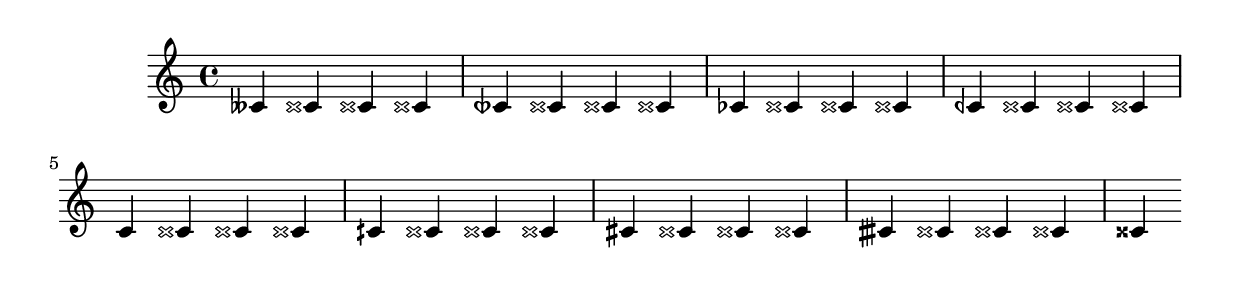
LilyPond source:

\version "2.19.83"
\language "english"
\version "2.19.84"
\language "english"
\version "2.23.81"
\language "english"


#(define-markup-command
    (ekmelos-five layout props markup)
    (markup?)
    (interpret-markup layout props
    #{
    \markup
    \fontsize #5
    \override #'(font-name . "ekmelos")
    #markup
    #}))


%%% one eighth tone up %%%
one-eighth-sharp = \markup {\musicglyph "accidentals.natural"
          \postscript "gsave 0.17 setlinewidth -1.2 1.25 moveto -1.2 2 lineto
          stroke grestore
          gsave 0.1 setlinewidth -1.5 1.4 moveto -1.2 2.18 lineto -0.9 1.4 lineto
          stroke grestore"}

%%% three eighth tones up %%%
three-eighths-sharp = \markup {\musicglyph "accidentals.sharp.slashslash.stem"
       \postscript "gsave 0.17 setlinewidth -0.95 1.25 moveto -0.95 2 lineto
       stroke grestore
       gsave 0.1 setlinewidth -1.25 1.4 moveto -0.95 2.18 lineto -0.65 1.4 lineto
       stroke grestore"}

%%% five eighth tones up %%%
five-eighths-sharp = \markup {\musicglyph "accidentals.sharp"
          \postscript "gsave 0.17 setlinewidth -0.91 1.25 moveto -0.91 2 lineto
          stroke grestore
          gsave 0.1 setlinewidth -1.21 1.4 moveto -0.91 2.18 lineto -0.61 1.4 lineto
          stroke grestore"}

%%% seven eighth tones up %%%
seven-eighths-sharp = \markup {\musicglyph "accidentals.sharp.slashslash.stemstemstem"
          \postscript "gsave 0.17 setlinewidth -0.95 1.25 moveto -0.95 2 lineto
          stroke grestore
          gsave 0.1 setlinewidth -1.25 1.4 moveto -0.95 2.18 lineto -0.65 1.4 lineto
          stroke grestore"}

%%% one eighth tone down %%%
one-eighth-flat = \markup {\musicglyph "accidentals.natural"
          \postscript "gsave 0.15 setlinewidth -0.67 -1.35 moveto -0.67 -2.1 lineto
          stroke grestore
          gsave 0.1 setlinewidth -0.97 -1.4 moveto -0.67 -2.18 lineto -0.37 -1.4 lineto
          stroke grestore"}

%%% three eighth tones down %%%
three-eighths-flat = \markup {\musicglyph "accidentals.mirroredflat"
       \postscript "gsave 0.15 setlinewidth -0.73 -0.25 moveto -0.73 -1.4 lineto
       stroke grestore
       gsave 0.1 setlinewidth -1.03 -0.7 moveto -0.73 -1.48 lineto -0.43 -0.7 lineto
       stroke grestore"}

%%% five eighth tones down %%%
five-eighths-flat = \markup {\musicglyph "accidentals.flat"
          \postscript "gsave 0.15 setlinewidth -1.38 -0.25 moveto -1.38 -1.4 lineto
          stroke grestore
          gsave 0.1 setlinewidth -1.68 -0.7 moveto -1.38 -1.48 lineto -1.08 -0.7 lineto
          stroke grestore"}

%%% seven eighth tones down %%%
seven-eighths-flat = \markup {\musicglyph "accidentals.mirroredflat.flat"
       \postscript "gsave 0.15 setlinewidth -1.40 -0.25 moveto -1.40 -1.4 lineto
       stroke grestore
       gsave 0.1 setlinewidth -1.70 -0.7 moveto -1.40 -1.48 lineto -1.10 -0.7 lineto
       stroke grestore"}

%%% one third up %%%
one-third-sharp = \markup {\fontsize #-4
              \translate #'(0 . -0.5) \fraction 1 3
              \postscript "gsave 0.17 setlinewidth -0.95 1.25 moveto -0.95 2 lineto
              stroke grestore
              gsave 0.1 setlinewidth -1.25 1.4 moveto -0.95 2.18 lineto -0.65 1.4 lineto
              stroke grestore"}

%%% two thirds up %%%
two-thirds-sharp = \markup {\fontsize #-4
              \translate #'(0 . -0.5) \fraction 2 3
              \postscript "gsave 0.17 setlinewidth -0.95 1.25 moveto -0.95 2 lineto
              stroke grestore
              gsave 0.1 setlinewidth -1.25 1.4 moveto -0.95 2.18 lineto -0.65 1.4 lineto
              stroke grestore"}

%%% one third down %%%
one-third-flat = \markup {\fontsize #-4
              \translate #'(0 . -0.5) \fraction 1 3
              \postscript "gsave 0.15 setlinewidth -1 -1.35 moveto -1 -2.1 lineto
              stroke grestore
              gsave 0.1 setlinewidth -1.30 -1.4 moveto -1 -2.18 lineto -0.7 -1.4 lineto
              stroke grestore"}

%%% two thirds down %%%
two-thirds-flat = \markup {\fontsize #-4
              \translate #'(0 . -0.5) \fraction 2 3
              \postscript "gsave 0.15 setlinewidth -1 -1.35 moveto -1 -2.1 lineto
              stroke grestore
              gsave 0.1 setlinewidth -1.30 -1.4 moveto -1 -2.18 lineto -0.7 -1.4 lineto
              stroke grestore"}

%%% one sixth up %%%
one-sixth-sharp = \markup {\fontsize #-4
              \translate #'(0 . -0.5) \fraction 1 6
              \postscript "gsave 0.17 setlinewidth -0.95 1.25 moveto -0.95 2 lineto
              stroke grestore
              gsave 0.1 setlinewidth -1.25 1.4 moveto -0.95 2.18 lineto -0.65 1.4 lineto
              stroke grestore"}

%%% five sixths up %%%
five-sixths-sharp = \markup {\fontsize #-4
              \translate #'(0 . -0.5) \fraction 5 6
              \postscript "gsave 0.17 setlinewidth -0.95 1.25 moveto -0.95 2 lineto
              stroke grestore
              gsave 0.1 setlinewidth -1.25 1.4 moveto -0.95 2.18 lineto -0.65 1.4 lineto
              stroke grestore"}

%%% one sixth down %%%
one-sixth-flat = \markup {\fontsize #-4
              \translate #'(0 . -0.5) \fraction 1 6
              \postscript "gsave 0.15 setlinewidth -1 -1.35 moveto -1 -2.1 lineto
              stroke grestore
              gsave 0.1 setlinewidth -1.30 -1.4 moveto -1 -2.18 lineto -0.7 -1.4 lineto
              stroke grestore"}

%%% five sixths down %%%
five-sixths-flat = \markup {\fontsize #-4
              \translate #'(0 . -0.5) \fraction 5 6
              \postscript "gsave 0.15 setlinewidth -1 -1.35 moveto -1 -2.1 lineto
              stroke grestore
              gsave 0.1 setlinewidth -1.30 -1.4 moveto -1 -2.18 lineto -0.7 -1.4 lineto
              stroke grestore"}

%%% one twelf up %%%
one-twelf-sharp = \markup {\fontsize #-4
              \translate #'(0 . -0.5) \fraction 1 12
              \postscript "gsave 0.17 setlinewidth -1.35 1.25 moveto -1.35 2 lineto
              stroke grestore
              gsave 0.1 setlinewidth -1.65 1.4 moveto -1.35 2.18 lineto -1.05 1.4 lineto
              stroke grestore"}

%%% five twelfs up %%%
five-twelfs-sharp = \markup {\fontsize #-4
              \translate #'(0 . -0.5) \fraction 5 12
              \postscript "gsave 0.17 setlinewidth -1.35 1.25 moveto -1.35 2 lineto
              stroke grestore
              gsave 0.1 setlinewidth -1.65 1.4 moveto -1.35 2.18 lineto -1.05 1.4 lineto
              stroke grestore"}

%%% seven twelfs up %%%
seven-twelfs-sharp = \markup {\fontsize #-4
              \translate #'(0 . -0.5) \fraction 7 12
              \postscript "gsave 0.17 setlinewidth -1.35 1.25 moveto -1.35 2 lineto
              stroke grestore
              gsave 0.1 setlinewidth -1.65 1.4 moveto -1.35 2.18 lineto -1.05 1.4 lineto
              stroke grestore"}

%%% eleven twelfs up %%%
eleven-twelfs-sharp = \markup {\fontsize #-4
              \translate #'(0 . -0.5) \fraction 11 12
              \postscript "gsave 0.17 setlinewidth -1.35 1.25 moveto -1.35 2 lineto
              stroke grestore
              gsave 0.1 setlinewidth -1.65 1.4 moveto -1.35 2.18 lineto -1.05 1.4 lineto
              stroke grestore"}

%%% one twelf down %%%
one-twelf-flat = \markup {\fontsize #-4
              \translate #'(0 . -0.5) \fraction 1 12
              \postscript "gsave 0.15 setlinewidth -1.40 -1.35 moveto -1.40 -2.1 lineto
              stroke grestore
              gsave 0.1 setlinewidth -1.70 -1.4 moveto -1.40 -2.18 lineto -1.10 -1.4 lineto
              stroke grestore"}

%%% five twelfs down %%%
five-twelfs-flat = \markup {\fontsize #-4
              \translate #'(0 . -0.5) \fraction 5 12
              \postscript "gsave 0.15 setlinewidth -1.40 -1.35 moveto -1.40 -2.1 lineto
              stroke grestore
              gsave 0.1 setlinewidth -1.70 -1.4 moveto -1.40 -2.18 lineto -1.10 -1.4 lineto
              stroke grestore"}

%%% seven twelfs down %%%
seven-twelfs-flat = \markup {\fontsize #-4
              \translate #'(0 . -0.5) \fraction 7 12
              \postscript "gsave 0.15 setlinewidth -1.40 -1.35 moveto -1.40 -2.1 lineto
              stroke grestore
              gsave 0.1 setlinewidth -1.70 -1.4 moveto -1.40 -2.18 lineto -1.10 -1.4 lineto
              stroke grestore"}

%%% eleven twelfs down %%%
eleven-twelfs-flat = \markup {\fontsize #-4
              \translate #'(0 . -0.5) \fraction 11 12
              \postscript "gsave 0.15 setlinewidth -1.40 -1.35 moveto -1.40 -2.1 lineto
              stroke grestore
              gsave 0.1 setlinewidth -1.70 -1.4 moveto -1.40 -2.18 lineto -1.10 -1.4 lineto
              stroke grestore"}


% european-style accidentals

one-quarter-flat-markup-black = \markup \ekmelos-five \char ##xE480

one-quarter-flat-markup-thin = \markup \ekmelos-five \char ##xE284

three-quarters-flat-markup-black = \markup \ekmelos-five \char ##xE296

three-quarters-flat-markup-thin = \markup \ekmelos-five \char ##xE285

one-quarter-sharp-markup-short = \markup \ekmelos-five \char ##xF672

one-quarter-sharp-markup-tall = \markup \ekmelos-five \char ##xE472

three-quarters-sharp-markup-triple = \markup \ekmelos-five \char ##xF66A

extra-tqs = \markup {
          \general-align #Y #0.11
          \epsfile #Y #3.5 #"gfx/three-quarter-sharp.eps"
      }

alt-accidentals = #(lambda (grob)
    (let* (
        (sz (ly:grob-property grob 'font-size 0))
        (mlt (magstep sz))
        (glyph (ly:grob-property grob 'glyph-name)))
        (cond
            ((equal? glyph "accidentals.sharp.slashslash.stem")
                (grob-interpret-markup grob one-quarter-sharp-markup-short)
            )
            ((equal? glyph "accidentals.sharp.slashslash.stemstemstem")
                (grob-interpret-markup grob three-quarters-sharp-markup-triple)
            )
            ((equal? glyph "accidentals.mirroredflat")
                (grob-interpret-markup grob one-quarter-flat-markup-black)
            )
            ((equal? glyph "accidentals.mirroredflat.flat")
                (grob-interpret-markup grob three-quarters-flat-markup-black)
            )
            (else (ly:clef::print grob)))
        )
    )


#(define-public Double-Sharp  8/8)
#(define-public Eleven-Twelf-Sharp 11/12)
#(define-public Seven-Eighth-Sharp  7/8)
#(define-public Five-Sixth-Sharp 5/6)
#(define-public Three-Quarter-Sharp  3/4)
#(define-public Two-Third-Sharp 2/3)
#(define-public Five-Eighth-Sharp  5/8)
#(define-public STwelf-Sharp 7/12)
#(define-public Sharp  1/2)
#(define-public Five-Twelf-Sharp 5/12)
#(define-public Three-Eighth-Sharp  3/8)
#(define-public Third-Sharp 1/3)
#(define-public Quarter-Sharp  1/4)
#(define-public Sixth-Sharp 1/6)
#(define-public Eighth-Sharp  1/8)
#(define-public Twelf-Sharp 1/12)
#(define-public Natural 0/1)
#(define-public Twelf-Flat  -1/12)
#(define-public Eighth-Flat  -1/8)
#(define-public Sixth-Flat  -1/6)
#(define-public Quarter-Flat  -1/4)
#(define-public Third-Flat  -1/3)
#(define-public Three-Eighth-Flat  -3/8)
#(define-public Five-Twelf-Flat  -5/12)
#(define-public Flat  -1/2)
#(define-public STwelf-Flat  -7/12)
#(define-public Five-Eighth-Flat  -5/8)
#(define-public Two-Third-Flat  -2/3)
#(define-public Three-Quarter-Flat  -3/4)
#(define-public Five-Sixth-Flat  -5/6)
#(define-public Seven-Eighth-Flat  -7/8)
#(define-public Eleven-Twelf-Flat  -11/12)
#(define-public Double-Flat  -8/8)

newPitchNames = #`(
    (cff . ,(ly:make-pitch -1 0 Double-Flat))
    (cetf . ,(ly:make-pitch -1 0 Eleven-Twelf-Flat))
    (csef . ,(ly:make-pitch -1 0 Seven-Eighth-Flat))
    (cfxf . ,(ly:make-pitch -1 0 Five-Sixth-Flat))
    (ctqf . ,(ly:make-pitch -1 0 Three-Quarter-Flat))
    (ctrf . ,(ly:make-pitch -1 0 Two-Third-Flat))
    (cfef . ,(ly:make-pitch -1 0 Five-Eighth-Flat))
    (cstf . ,(ly:make-pitch -1 0 STwelf-Flat))
    (cf . ,(ly:make-pitch -1 0 Flat))
    (cftf . ,(ly:make-pitch -1 0 Five-Twelf-Flat))
    (ctef . ,(ly:make-pitch -1 0 Three-Eighth-Flat))
    (crf . ,(ly:make-pitch -1 0 Third-Flat))
    (cqf . ,(ly:make-pitch -1 0 Quarter-Flat))
    (cxf . ,(ly:make-pitch -1 0 Sixth-Flat))
    (cef . ,(ly:make-pitch -1 0 Eighth-Flat))
    (ctf . ,(ly:make-pitch -1 0 Twelf-Flat))
    (c . ,(ly:make-pitch -1 0 Natural))
    (cts . ,(ly:make-pitch -1 0 Twelf-Sharp))
    (ces . ,(ly:make-pitch -1 0 Eighth-Sharp))
    (cxs . ,(ly:make-pitch -1 0 Sixth-Sharp))
    (cqs . ,(ly:make-pitch -1 0 Quarter-Sharp))
    (crs . ,(ly:make-pitch -1 0 Third-Sharp))
    (ctes . ,(ly:make-pitch -1 0 Three-Eighth-Sharp))
    (cfts . ,(ly:make-pitch -1 0 Five-Twelf-Sharp))
    (cs . ,(ly:make-pitch -1 0 Sharp))
    (csts . ,(ly:make-pitch -1 0 STwelf-Sharp))
    (cfes . ,(ly:make-pitch -1 0 Five-Eighth-Sharp))
    (ctrs . ,(ly:make-pitch -1 0 Two-Third-Sharp))
    (ctqs . ,(ly:make-pitch -1 0 Three-Quarter-Sharp))
    (cfxs . ,(ly:make-pitch -1 0 Five-Sixth-Sharp))
    (cses . ,(ly:make-pitch -1 0 Seven-Eighth-Sharp))
    (cets . ,(ly:make-pitch -1 0 Eleven-Twelf-Sharp))
    (css . ,(ly:make-pitch -1 0 Double-Sharp))

    (dff . ,(ly:make-pitch -1 1 Double-Flat))
    (detf . ,(ly:make-pitch -1 1 Eleven-Twelf-Flat))
    (dsef . ,(ly:make-pitch -1 1 Seven-Eighth-Flat))
    (dfxf . ,(ly:make-pitch -1 1 Five-Sixth-Flat))
    (dtqf . ,(ly:make-pitch -1 1 Three-Quarter-Flat))
    (dtrf . ,(ly:make-pitch -1 1 Two-Third-Flat))
    (dfef . ,(ly:make-pitch -1 1 Five-Eighth-Flat))
    (dstf . ,(ly:make-pitch -1 1 STwelf-Flat))
    (df . ,(ly:make-pitch -1 1 Flat))
    (dftf . ,(ly:make-pitch -1 1 Five-Twelf-Flat))
    (dtef . ,(ly:make-pitch -1 1 Three-Eighth-Flat))
    (drf . ,(ly:make-pitch -1 1 Third-Flat))
    (dqf . ,(ly:make-pitch -1 1 Quarter-Flat))
    (dxf . ,(ly:make-pitch -1 1 Sixth-Flat))
    (def . ,(ly:make-pitch -1 1 Eighth-Flat))
    (dtf . ,(ly:make-pitch -1 1 Twelf-Flat))
    (d . ,(ly:make-pitch -1 1 Natural))
    (dts . ,(ly:make-pitch -1 1 Twelf-Sharp))
    (des . ,(ly:make-pitch -1 1 Eighth-Sharp))
    (dxs . ,(ly:make-pitch -1 1 Sixth-Sharp))
    (dqs . ,(ly:make-pitch -1 1 Quarter-Sharp))
    (drs . ,(ly:make-pitch -1 1 Third-Sharp))
    (dtes . ,(ly:make-pitch -1 1 Three-Eighth-Sharp))
    (dfts . ,(ly:make-pitch -1 1 Five-Twelf-Sharp))
    (ds . ,(ly:make-pitch -1 1 Sharp))
    (dsts . ,(ly:make-pitch -1 1 STwelf-Sharp))
    (dfes . ,(ly:make-pitch -1 1 Five-Eighth-Sharp))
    (dtrs . ,(ly:make-pitch -1 1 Two-Third-Sharp))
    (dtqs . ,(ly:make-pitch -1 1 Three-Quarter-Sharp))
    (dfxs . ,(ly:make-pitch -1 1 Five-Sixth-Sharp))
    (dses . ,(ly:make-pitch -1 1 Seven-Eighth-Sharp))
    (dets . ,(ly:make-pitch -1 1 Eleven-Twelf-Sharp))
    (dss . ,(ly:make-pitch -1 1 Double-Sharp))

    (eff . ,(ly:make-pitch -1 2 Double-Flat))
    (eetf . ,(ly:make-pitch -1 2 Eleven-Twelf-Flat))
    (esef . ,(ly:make-pitch -1 2 Seven-Eighth-Flat))
    (efxf . ,(ly:make-pitch -1 2 Five-Sixth-Flat))
    (etqf . ,(ly:make-pitch -1 2 Three-Quarter-Flat))
    (etrf . ,(ly:make-pitch -1 2 Two-Third-Flat))
    (efef . ,(ly:make-pitch -1 2 Five-Eighth-Flat))
    (estf . ,(ly:make-pitch -1 2 STwelf-Flat))
    (ef . ,(ly:make-pitch -1 2 Flat))
    (eftf . ,(ly:make-pitch -1 2 Five-Twelf-Flat))
    (etef . ,(ly:make-pitch -1 2 Three-Eighth-Flat))
    (erf . ,(ly:make-pitch -1 2 Third-Flat))
    (eqf . ,(ly:make-pitch -1 2 Quarter-Flat))
    (exf . ,(ly:make-pitch -1 2 Sixth-Flat))
    (eef . ,(ly:make-pitch -1 2 Eighth-Flat))
    (etf . ,(ly:make-pitch -1 2 Twelf-Flat))
    (e . ,(ly:make-pitch -1 2 Natural))
    (ets . ,(ly:make-pitch -1 2 Twelf-Sharp))
    (ees . ,(ly:make-pitch -1 2 Eighth-Sharp))
    (exs . ,(ly:make-pitch -1 2 Sixth-Sharp))
    (eqs . ,(ly:make-pitch -1 2 Quarter-Sharp))
    (ers . ,(ly:make-pitch -1 2 Third-Sharp))
    (etes . ,(ly:make-pitch -1 2 Three-Eighth-Sharp))
    (efts . ,(ly:make-pitch -1 2 Five-Twelf-Sharp))
    (es . ,(ly:make-pitch -1 2 Sharp))
    (ests . ,(ly:make-pitch -1 2 STwelf-Sharp))
    (efes . ,(ly:make-pitch -1 2 Five-Eighth-Sharp))
    (etrs . ,(ly:make-pitch -1 2 Two-Third-Sharp))
    (etqs . ,(ly:make-pitch -1 2 Three-Quarter-Sharp))
    (efxs . ,(ly:make-pitch -1 2 Five-Sixth-Sharp))
    (eses . ,(ly:make-pitch -1 2 Seven-Eighth-Sharp))
    (eets . ,(ly:make-pitch -1 2 Eleven-Twelf-Sharp))
    (ess . ,(ly:make-pitch -1 2 Double-Sharp))

    (fff . ,(ly:make-pitch -1 3 Double-Flat))
    (fetf . ,(ly:make-pitch -1 3 Eleven-Twelf-Flat))
    (fsef . ,(ly:make-pitch -1 3 Seven-Eighth-Flat))
    (ffxf . ,(ly:make-pitch -1 3 Five-Sixth-Flat))
    (ftqf . ,(ly:make-pitch -1 3 Three-Quarter-Flat))
    (ftrf . ,(ly:make-pitch -1 3 Two-Third-Flat))
    (ffef . ,(ly:make-pitch -1 3 Five-Eighth-Flat))
    (fstf . ,(ly:make-pitch -1 3 STwelf-Flat))
    (ff . ,(ly:make-pitch -1 3 Flat))
    (fftf . ,(ly:make-pitch -1 3 Five-Twelf-Flat))
    (ftef . ,(ly:make-pitch -1 3 Three-Eighth-Flat))
    (frf . ,(ly:make-pitch -1 3 Third-Flat))
    (fqf . ,(ly:make-pitch -1 3 Quarter-Flat))
    (fxf . ,(ly:make-pitch -1 3 Sixth-Flat))
    (fef . ,(ly:make-pitch -1 3 Eighth-Flat))
    (ftf . ,(ly:make-pitch -1 3 Twelf-Flat))
    (f . ,(ly:make-pitch -1 3 Natural))
    (fts . ,(ly:make-pitch -1 3 Twelf-Sharp))
    (fes . ,(ly:make-pitch -1 3 Eighth-Sharp))
    (fxs . ,(ly:make-pitch -1 3 Sixth-Sharp))
    (fqs . ,(ly:make-pitch -1 3 Quarter-Sharp))
    (frs . ,(ly:make-pitch -1 3 Third-Sharp))
    (ftes . ,(ly:make-pitch -1 3 Three-Eighth-Sharp))
    (ffts . ,(ly:make-pitch -1 3 Five-Twelf-Sharp))
    (fs . ,(ly:make-pitch -1 3 Sharp))
    (fsts . ,(ly:make-pitch -1 3 STwelf-Sharp))
    (ffes . ,(ly:make-pitch -1 3 Five-Eighth-Sharp))
    (ftrs . ,(ly:make-pitch -1 3 Two-Third-Sharp))
    (ftqs . ,(ly:make-pitch -1 3 Three-Quarter-Sharp))
    (ffxs . ,(ly:make-pitch -1 3 Five-Sixth-Sharp))
    (fses . ,(ly:make-pitch -1 3 Seven-Eighth-Sharp))
    (fets . ,(ly:make-pitch -1 3 Eleven-Twelf-Sharp))
    (fss . ,(ly:make-pitch -1 3 Double-Sharp))

    (gff . ,(ly:make-pitch -1 4 Double-Flat))
    (getf . ,(ly:make-pitch -1 4 Eleven-Twelf-Flat))
    (gsef . ,(ly:make-pitch -1 4 Seven-Eighth-Flat))
    (gfxf . ,(ly:make-pitch -1 4 Five-Sixth-Flat))
    (gtqf . ,(ly:make-pitch -1 4 Three-Quarter-Flat))
    (gtrf . ,(ly:make-pitch -1 4 Two-Third-Flat))
    (gfef . ,(ly:make-pitch -1 4 Five-Eighth-Flat))
    (gstf . ,(ly:make-pitch -1 4 STwelf-Flat))
    (gf . ,(ly:make-pitch -1 4 Flat))
    (gftf . ,(ly:make-pitch -1 4 Five-Twelf-Flat))
    (gtef . ,(ly:make-pitch -1 4 Three-Eighth-Flat))
    (grf . ,(ly:make-pitch -1 4 Third-Flat))
    (gqf . ,(ly:make-pitch -1 4 Quarter-Flat))
    (gxf . ,(ly:make-pitch -1 4 Sixth-Flat))
    (gef . ,(ly:make-pitch -1 4 Eighth-Flat))
    (gtf . ,(ly:make-pitch -1 4 Twelf-Flat))
    (g . ,(ly:make-pitch -1 4 Natural))
    (gts . ,(ly:make-pitch -1 4 Twelf-Sharp))
    (ges . ,(ly:make-pitch -1 4 Eighth-Sharp))
    (gxs . ,(ly:make-pitch -1 4 Sixth-Sharp))
    (gqs . ,(ly:make-pitch -1 4 Quarter-Sharp))
    (grs . ,(ly:make-pitch -1 4 Third-Sharp))
    (gtes . ,(ly:make-pitch -1 4 Three-Eighth-Sharp))
    (gfts . ,(ly:make-pitch -1 4 Five-Twelf-Sharp))
    (gs . ,(ly:make-pitch -1 4 Sharp))
    (gsts . ,(ly:make-pitch -1 4 STwelf-Sharp))
    (gfes . ,(ly:make-pitch -1 4 Five-Eighth-Sharp))
    (gtrs . ,(ly:make-pitch -1 4 Two-Third-Sharp))
    (gtqs . ,(ly:make-pitch -1 4 Three-Quarter-Sharp))
    (gfxs . ,(ly:make-pitch -1 4 Five-Sixth-Sharp))
    (gses . ,(ly:make-pitch -1 4 Seven-Eighth-Sharp))
    (gets . ,(ly:make-pitch -1 4 Eleven-Twelf-Sharp))
    (gss . ,(ly:make-pitch -1 4 Double-Sharp))

    (aff . ,(ly:make-pitch -1 5 Double-Flat))
    (aetf . ,(ly:make-pitch -1 5 Eleven-Twelf-Flat))
    (asef . ,(ly:make-pitch -1 5 Seven-Eighth-Flat))
    (afxf . ,(ly:make-pitch -1 5 Five-Sixth-Flat))
    (atqf . ,(ly:make-pitch -1 5 Three-Quarter-Flat))
    (atrf . ,(ly:make-pitch -1 5 Two-Third-Flat))
    (afef . ,(ly:make-pitch -1 5 Five-Eighth-Flat))
    (astf . ,(ly:make-pitch -1 5 STwelf-Flat))
    (af . ,(ly:make-pitch -1 5 Flat))
    (aftf . ,(ly:make-pitch -1 5 Five-Twelf-Flat))
    (atef . ,(ly:make-pitch -1 5 Three-Eighth-Flat))
    (arf . ,(ly:make-pitch -1 5 Third-Flat))
    (aqf . ,(ly:make-pitch -1 5 Quarter-Flat))
    (axf . ,(ly:make-pitch -1 5 Sixth-Flat))
    (aef . ,(ly:make-pitch -1 5 Eighth-Flat))
    (atf . ,(ly:make-pitch -1 5 Twelf-Flat))
    (a . ,(ly:make-pitch -1 5 Natural))
    (ats . ,(ly:make-pitch -1 5 Twelf-Sharp))
    (aes . ,(ly:make-pitch -1 5 Eighth-Sharp))
    (axs . ,(ly:make-pitch -1 5 Sixth-Sharp))
    (aqs . ,(ly:make-pitch -1 5 Quarter-Sharp))
    (ars . ,(ly:make-pitch -1 5 Third-Sharp))
    (ates . ,(ly:make-pitch -1 5 Three-Eighth-Sharp))
    (afts . ,(ly:make-pitch -1 5 Five-Twelf-Sharp))
    (as . ,(ly:make-pitch -1 5 Sharp))
    (asts . ,(ly:make-pitch -1 5 STwelf-Sharp))
    (afes . ,(ly:make-pitch -1 5 Five-Eighth-Sharp))
    (atrs . ,(ly:make-pitch -1 5 Two-Third-Sharp))
    (atqs . ,(ly:make-pitch -1 5 Three-Quarter-Sharp))
    (afxs . ,(ly:make-pitch -1 5 Five-Sixth-Sharp))
    (ases . ,(ly:make-pitch -1 5 Seven-Eighth-Sharp))
    (aets . ,(ly:make-pitch -1 5 Eleven-Twelf-Sharp))
    (ass . ,(ly:make-pitch -1 5 Double-Sharp))

    (bff . ,(ly:make-pitch -1 6 Double-Flat))
    (betf . ,(ly:make-pitch -1 6 Eleven-Twelf-Flat))
    (bsef . ,(ly:make-pitch -1 6 Seven-Eighth-Flat))
    (bfxf . ,(ly:make-pitch -1 6 Five-Sixth-Flat))
    (btqf . ,(ly:make-pitch -1 6 Three-Quarter-Flat))
    (btrf . ,(ly:make-pitch -1 6 Two-Third-Flat))
    (bfef . ,(ly:make-pitch -1 6 Five-Eighth-Flat))
    (bstf . ,(ly:make-pitch -1 6 STwelf-Flat))
    (bf . ,(ly:make-pitch -1 6 Flat))
    (bftf . ,(ly:make-pitch -1 6 Five-Twelf-Flat))
    (btef . ,(ly:make-pitch -1 6 Three-Eighth-Flat))
    (brf . ,(ly:make-pitch -1 6 Third-Flat))
    (bqf . ,(ly:make-pitch -1 6 Quarter-Flat))
    (bxf . ,(ly:make-pitch -1 6 Sixth-Flat))
    (bef . ,(ly:make-pitch -1 6 Eighth-Flat))
    (btf . ,(ly:make-pitch -1 6 Twelf-Flat))
    (b . ,(ly:make-pitch -1 6 Natural))
    (bts . ,(ly:make-pitch -1 6 Twelf-Sharp))
    (bes . ,(ly:make-pitch -1 6 Eighth-Sharp))
    (bxs . ,(ly:make-pitch -1 6 Sixth-Sharp))
    (bqs . ,(ly:make-pitch -1 6 Quarter-Sharp))
    (brs . ,(ly:make-pitch -1 6 Third-Sharp))
    (btes . ,(ly:make-pitch -1 6 Three-Eighth-Sharp))
    (bfts . ,(ly:make-pitch -1 6 Five-Twelf-Sharp))
    (bs . ,(ly:make-pitch -1 6 Sharp))
    (bsts . ,(ly:make-pitch -1 6 STwelf-Sharp))
    (bfes . ,(ly:make-pitch -1 6 Five-Eighth-Sharp))
    (btrs . ,(ly:make-pitch -1 6 Two-Third-Sharp))
    (btqs . ,(ly:make-pitch -1 6 Three-Quarter-Sharp))
    (bfxs . ,(ly:make-pitch -1 6 Five-Sixth-Sharp))
    (bses . ,(ly:make-pitch -1 6 Seven-Eighth-Sharp))
    (bets . ,(ly:make-pitch -1 6 Eleven-Twelf-Sharp))
    (bss . ,(ly:make-pitch -1 6 Double-Sharp))
    )

pitchnames = \newPitchNames
#(ly:parser-set-note-names pitchnames)

accidentalGlyphs = #`(
    (,Double-Sharp . "accidentals.doublesharp")
    (,Eleven-Twelf-Sharp . "scripts.thumb")
    (,Seven-Eighth-Sharp . "scripts.ustaccatissimo")
    (,Five-Sixth-Sharp . "scripts.tenuto")
    (,Three-Quarter-Sharp . "accidentals.sharp.slashslash.stemstemstem")
    (,Two-Third-Sharp . "scripts.dportato")
    (,Five-Eighth-Sharp . "accidentals.sharp.arrowup")
    (,STwelf-Sharp . "scripts.dmarcato")
    (,Sharp . "accidentals.sharp")
    (,Five-Twelf-Sharp . "scripts.halfopen")
    (,Three-Eighth-Sharp . "accidentals.sharp.arrowdown")
    (,Third-Sharp . "scripts.stopped")
    (,Quarter-Sharp . "accidentals.sharp.slashslash.stem")
    (,Sixth-Sharp . "scripts.upedalheel")
    (,Eighth-Sharp . "accidentals.natural.arrowup")
    (,Twelf-Sharp . "scripts.upedaltoe")
    (,Natural . "accidentals.natural")
    (,Twelf-Flat . "scripts.flageolet")
    (,Eighth-Flat . "accidentals.natural.arrowdown")
    (,Sixth-Flat . "scripts.lcomma")
    (,Quarter-Flat . "accidentals.mirroredflat")
    (,Third-Flat . "scripts.snappizzicato")
    (,Three-Eighth-Flat . "accidentals.flat.arrowup")
    (,Five-Twelf-Flat . "scripts.open")
    (,Flat . "accidentals.flat")
    (,STwelf-Flat . "scripts.halfopenvertical")
    (,Five-Eighth-Flat . "accidentals.flat.arrowdown")
    (,Two-Third-Flat . "scripts.dpedalheel")
    (,Three-Quarter-Flat . "accidentals.mirroredflat.flat")
    (,Five-Sixth-Flat . "scripts.dpedaltoe")
    (,Seven-Eighth-Flat . "scripts.rcomma")
    (,Eleven-Twelf-Flat . "scripts.tickmark")
    (,Double-Flat . "accidentals.flatflat")
)

\layout {
    \context {
        \Score
        \override KeySignature.glyph-name-alist = \accidentalGlyphs
        \override Accidental.glyph-name-alist = \accidentalGlyphs
        \override AccidentalCautionary.glyph-name-alist = \accidentalGlyphs
        \override TrillPitchAccidental.glyph-name-alist = \accidentalGlyphs
        \override AmbitusAccidental.glyph-name-alist = \accidentalGlyphs
        \override Accidental.stencil =
          #(lambda (grob)
             (let* (
                    (glyph (ly:grob-property grob 'glyph-name))
                    )
                     (cond
                      (
                         (equal? glyph "scripts.thumb")
                         (grob-interpret-markup grob eleven-twelfs-sharp)
                      )
                      (
                         (equal? glyph "scripts.ustaccatissimo")
                         (grob-interpret-markup grob seven-eighths-sharp)
                      )
                      (
                         (equal? glyph "scripts.tenuto")
                         (grob-interpret-markup grob five-sixths-sharp)
                      )
                      (
                         (equal? glyph "scripts.dportato")
                         (grob-interpret-markup grob two-thirds-sharp)
                      )
                      (
                         (equal? glyph "accidentals.sharp.arrowup")
                         (grob-interpret-markup grob five-eighths-sharp)
                      )
                      (
                         (equal? glyph "scripts.dmarcato")
                         (grob-interpret-markup grob seven-twelfs-sharp)
                      )
                      (
                         (equal? glyph "scripts.halfopen")
                         (grob-interpret-markup grob five-twelfs-sharp)
                      )
                      (
                         (equal? glyph "accidentals.sharp.arrowdown")
                         (grob-interpret-markup grob three-eighths-sharp)
                      )
                      (
                         (equal? glyph "scripts.stopped")
                         (grob-interpret-markup grob one-third-sharp)
                      )
                      (
                         (equal? glyph "scripts.upedalheel")
                         (grob-interpret-markup grob one-sixth-sharp)
                      )
                      (
                         (equal? glyph "accidentals.natural.arrowup")
                         (grob-interpret-markup grob one-eighth-sharp)
                      )
                      (
                         (equal? glyph "scripts.upedaltoe")
                         (grob-interpret-markup grob one-twelf-sharp)
                      )
                      (
                         (equal? glyph "scripts.flageolet")
                         (grob-interpret-markup grob one-twelf-flat)
                      )
                      (
                         (equal? glyph "accidentals.natural.arrowdown")
                         (grob-interpret-markup grob one-eighth-flat)
                      )
                      (
                         (equal? glyph "scripts.lcomma")
                         (grob-interpret-markup grob one-sixth-flat)
                      )
                      (
                         (equal? glyph "scripts.snappizzicato")
                         (grob-interpret-markup grob one-third-flat)
                      )
                      (
                         (equal? glyph "accidentals.flat.arrowup")
                         (grob-interpret-markup grob three-eighths-flat)
                      )
                      (
                         (equal? glyph "scripts.open")
                         (grob-interpret-markup grob five-twelfs-flat)
                      )
                      (
                         (equal? glyph "scripts.halfopenvertical")
                         (grob-interpret-markup grob seven-twelfs-flat)
                      )
                      (
                         (equal? glyph "accidentals.flat.arrowdown")
                         (grob-interpret-markup grob five-eighths-flat)
                      )
                      (
                         (equal? glyph "scripts.dpedalheel")
                         (grob-interpret-markup grob two-thirds-flat)
                      )
                      (
                         (equal? glyph "scripts.dpedaltoe")
                         (grob-interpret-markup grob five-sixths-flat)
                      )
                      (
                         (equal? glyph "scripts.rcomma")
                         (grob-interpret-markup grob seven-eighths-flat)
                      )
                      (
                         (equal? glyph "scripts.tickmark")
                         (grob-interpret-markup grob eleven-twelfs-flat)
                      )
                      (
                          else (ly:accidental-interface::print grob))
                      )
             )
            )
    }
}
%will not replace substituted accidentals for markups, only default accidentals


#(define-public Double-Sharp  8/8)
#(define-public Eleven-Twelf-Sharp 11/12)
#(define-public Seven-Eighth-Sharp  7/8)
#(define-public Five-Sixth-Sharp 5/6)
#(define-public Three-Quarter-Sharp  3/4)
#(define-public Two-Third-Sharp 2/3)
#(define-public Five-Eighth-Sharp  5/8)
#(define-public STwelf-Sharp 7/12)
#(define-public Sharp  1/2)
#(define-public Five-Twelf-Sharp 5/12)
#(define-public Three-Eighth-Sharp  3/8)
#(define-public Third-Sharp 1/3)
#(define-public Quarter-Sharp  1/4)
#(define-public Sixth-Sharp 1/6)
#(define-public Eighth-Sharp  1/8)
#(define-public Twelf-Sharp 1/12)
#(define-public Natural 0/1)
#(define-public Twelf-Flat  -1/12)
#(define-public Eighth-Flat  -1/8)
#(define-public Sixth-Flat  -1/6)
#(define-public Quarter-Flat  -1/4)
#(define-public Third-Flat  -1/3)
#(define-public Three-Eighth-Flat  -3/8)
#(define-public Five-Twelf-Flat  -5/12)
#(define-public Flat  -1/2)
#(define-public STwelf-Flat  -7/12)
#(define-public Five-Eighth-Flat  -5/8)
#(define-public Two-Third-Flat  -2/3)
#(define-public Three-Quarter-Flat  -3/4)
#(define-public Five-Sixth-Flat  -5/6)
#(define-public Seven-Eighth-Flat  -7/8)
#(define-public Eleven-Twelf-Flat  -11/12)
#(define-public Double-Flat  -8/8)

newPitchNames = #`(
    (cff . ,(ly:make-pitch -1 0 Double-Flat))
    (cetf . ,(ly:make-pitch -1 0 Eleven-Twelf-Flat))
    (csef . ,(ly:make-pitch -1 0 Seven-Eighth-Flat))
    (cfxf . ,(ly:make-pitch -1 0 Five-Sixth-Flat))
    (ctqf . ,(ly:make-pitch -1 0 Three-Quarter-Flat))
    (ctrf . ,(ly:make-pitch -1 0 Two-Third-Flat))
    (cfef . ,(ly:make-pitch -1 0 Five-Eighth-Flat))
    (cstf . ,(ly:make-pitch -1 0 STwelf-Flat))
    (cf . ,(ly:make-pitch -1 0 Flat))
    (cftf . ,(ly:make-pitch -1 0 Five-Twelf-Flat))
    (ctef . ,(ly:make-pitch -1 0 Three-Eighth-Flat))
    (crf . ,(ly:make-pitch -1 0 Third-Flat))
    (cqf . ,(ly:make-pitch -1 0 Quarter-Flat))
    (cxf . ,(ly:make-pitch -1 0 Sixth-Flat))
    (cef . ,(ly:make-pitch -1 0 Eighth-Flat))
    (ctf . ,(ly:make-pitch -1 0 Twelf-Flat))
    (c . ,(ly:make-pitch -1 0 Natural))
    (cts . ,(ly:make-pitch -1 0 Twelf-Sharp))
    (ces . ,(ly:make-pitch -1 0 Eighth-Sharp))
    (cxs . ,(ly:make-pitch -1 0 Sixth-Sharp))
    (cqs . ,(ly:make-pitch -1 0 Quarter-Sharp))
    (crs . ,(ly:make-pitch -1 0 Third-Sharp))
    (ctes . ,(ly:make-pitch -1 0 Three-Eighth-Sharp))
    (cfts . ,(ly:make-pitch -1 0 Five-Twelf-Sharp))
    (cs . ,(ly:make-pitch -1 0 Sharp))
    (csts . ,(ly:make-pitch -1 0 STwelf-Sharp))
    (cfes . ,(ly:make-pitch -1 0 Five-Eighth-Sharp))
    (ctrs . ,(ly:make-pitch -1 0 Two-Third-Sharp))
    (ctqs . ,(ly:make-pitch -1 0 Three-Quarter-Sharp))
    (cfxs . ,(ly:make-pitch -1 0 Five-Sixth-Sharp))
    (cses . ,(ly:make-pitch -1 0 Seven-Eighth-Sharp))
    (cets . ,(ly:make-pitch -1 0 Eleven-Twelf-Sharp))
    (css . ,(ly:make-pitch -1 0 Double-Sharp))

    (dff . ,(ly:make-pitch -1 1 Double-Flat))
    (detf . ,(ly:make-pitch -1 1 Eleven-Twelf-Flat))
    (dsef . ,(ly:make-pitch -1 1 Seven-Eighth-Flat))
    (dfxf . ,(ly:make-pitch -1 1 Five-Sixth-Flat))
    (dtqf . ,(ly:make-pitch -1 1 Three-Quarter-Flat))
    (dtrf . ,(ly:make-pitch -1 1 Two-Third-Flat))
    (dfef . ,(ly:make-pitch -1 1 Five-Eighth-Flat))
    (dstf . ,(ly:make-pitch -1 1 STwelf-Flat))
    (df . ,(ly:make-pitch -1 1 Flat))
    (dftf . ,(ly:make-pitch -1 1 Five-Twelf-Flat))
    (dtef . ,(ly:make-pitch -1 1 Three-Eighth-Flat))
    (drf . ,(ly:make-pitch -1 1 Third-Flat))
    (dqf . ,(ly:make-pitch -1 1 Quarter-Flat))
    (dxf . ,(ly:make-pitch -1 1 Sixth-Flat))
    (def . ,(ly:make-pitch -1 1 Eighth-Flat))
    (dtf . ,(ly:make-pitch -1 1 Twelf-Flat))
    (d . ,(ly:make-pitch -1 1 Natural))
    (dts . ,(ly:make-pitch -1 1 Twelf-Sharp))
    (des . ,(ly:make-pitch -1 1 Eighth-Sharp))
    (dxs . ,(ly:make-pitch -1 1 Sixth-Sharp))
    (dqs . ,(ly:make-pitch -1 1 Quarter-Sharp))
    (drs . ,(ly:make-pitch -1 1 Third-Sharp))
    (dtes . ,(ly:make-pitch -1 1 Three-Eighth-Sharp))
    (dfts . ,(ly:make-pitch -1 1 Five-Twelf-Sharp))
    (ds . ,(ly:make-pitch -1 1 Sharp))
    (dsts . ,(ly:make-pitch -1 1 STwelf-Sharp))
    (dfes . ,(ly:make-pitch -1 1 Five-Eighth-Sharp))
    (dtrs . ,(ly:make-pitch -1 1 Two-Third-Sharp))
    (dtqs . ,(ly:make-pitch -1 1 Three-Quarter-Sharp))
    (dfxs . ,(ly:make-pitch -1 1 Five-Sixth-Sharp))
    (dses . ,(ly:make-pitch -1 1 Seven-Eighth-Sharp))
    (dets . ,(ly:make-pitch -1 1 Eleven-Twelf-Sharp))
    (dss . ,(ly:make-pitch -1 1 Double-Sharp))

    (eff . ,(ly:make-pitch -1 2 Double-Flat))
    (eetf . ,(ly:make-pitch -1 2 Eleven-Twelf-Flat))
    (esef . ,(ly:make-pitch -1 2 Seven-Eighth-Flat))
    (efxf . ,(ly:make-pitch -1 2 Five-Sixth-Flat))
    (etqf . ,(ly:make-pitch -1 2 Three-Quarter-Flat))
    (etrf . ,(ly:make-pitch -1 2 Two-Third-Flat))
    (efef . ,(ly:make-pitch -1 2 Five-Eighth-Flat))
    (estf . ,(ly:make-pitch -1 2 STwelf-Flat))
    (ef . ,(ly:make-pitch -1 2 Flat))
    (eftf . ,(ly:make-pitch -1 2 Five-Twelf-Flat))
    (etef . ,(ly:make-pitch -1 2 Three-Eighth-Flat))
    (erf . ,(ly:make-pitch -1 2 Third-Flat))
    (eqf . ,(ly:make-pitch -1 2 Quarter-Flat))
    (exf . ,(ly:make-pitch -1 2 Sixth-Flat))
    (eef . ,(ly:make-pitch -1 2 Eighth-Flat))
    (etf . ,(ly:make-pitch -1 2 Twelf-Flat))
    (e . ,(ly:make-pitch -1 2 Natural))
    (ets . ,(ly:make-pitch -1 2 Twelf-Sharp))
    (ees . ,(ly:make-pitch -1 2 Eighth-Sharp))
    (exs . ,(ly:make-pitch -1 2 Sixth-Sharp))
    (eqs . ,(ly:make-pitch -1 2 Quarter-Sharp))
    (ers . ,(ly:make-pitch -1 2 Third-Sharp))
    (etes . ,(ly:make-pitch -1 2 Three-Eighth-Sharp))
    (efts . ,(ly:make-pitch -1 2 Five-Twelf-Sharp))
    (es . ,(ly:make-pitch -1 2 Sharp))
    (ests . ,(ly:make-pitch -1 2 STwelf-Sharp))
    (efes . ,(ly:make-pitch -1 2 Five-Eighth-Sharp))
    (etrs . ,(ly:make-pitch -1 2 Two-Third-Sharp))
    (etqs . ,(ly:make-pitch -1 2 Three-Quarter-Sharp))
    (efxs . ,(ly:make-pitch -1 2 Five-Sixth-Sharp))
    (eses . ,(ly:make-pitch -1 2 Seven-Eighth-Sharp))
    (eets . ,(ly:make-pitch -1 2 Eleven-Twelf-Sharp))
    (ess . ,(ly:make-pitch -1 2 Double-Sharp))

    (fff . ,(ly:make-pitch -1 3 Double-Flat))
    (fetf . ,(ly:make-pitch -1 3 Eleven-Twelf-Flat))
    (fsef . ,(ly:make-pitch -1 3 Seven-Eighth-Flat))
    (ffxf . ,(ly:make-pitch -1 3 Five-Sixth-Flat))
    (ftqf . ,(ly:make-pitch -1 3 Three-Quarter-Flat))
    (ftrf . ,(ly:make-pitch -1 3 Two-Third-Flat))
    (ffef . ,(ly:make-pitch -1 3 Five-Eighth-Flat))
    (fstf . ,(ly:make-pitch -1 3 STwelf-Flat))
    (ff . ,(ly:make-pitch -1 3 Flat))
    (fftf . ,(ly:make-pitch -1 3 Five-Twelf-Flat))
    (ftef . ,(ly:make-pitch -1 3 Three-Eighth-Flat))
    (frf . ,(ly:make-pitch -1 3 Third-Flat))
    (fqf . ,(ly:make-pitch -1 3 Quarter-Flat))
    (fxf . ,(ly:make-pitch -1 3 Sixth-Flat))
    (fef . ,(ly:make-pitch -1 3 Eighth-Flat))
    (ftf . ,(ly:make-pitch -1 3 Twelf-Flat))
    (f . ,(ly:make-pitch -1 3 Natural))
    (fts . ,(ly:make-pitch -1 3 Twelf-Sharp))
    (fes . ,(ly:make-pitch -1 3 Eighth-Sharp))
    (fxs . ,(ly:make-pitch -1 3 Sixth-Sharp))
    (fqs . ,(ly:make-pitch -1 3 Quarter-Sharp))
    (frs . ,(ly:make-pitch -1 3 Third-Sharp))
    (ftes . ,(ly:make-pitch -1 3 Three-Eighth-Sharp))
    (ffts . ,(ly:make-pitch -1 3 Five-Twelf-Sharp))
    (fs . ,(ly:make-pitch -1 3 Sharp))
    (fsts . ,(ly:make-pitch -1 3 STwelf-Sharp))
    (ffes . ,(ly:make-pitch -1 3 Five-Eighth-Sharp))
    (ftrs . ,(ly:make-pitch -1 3 Two-Third-Sharp))
    (ftqs . ,(ly:make-pitch -1 3 Three-Quarter-Sharp))
    (ffxs . ,(ly:make-pitch -1 3 Five-Sixth-Sharp))
    (fses . ,(ly:make-pitch -1 3 Seven-Eighth-Sharp))
    (fets . ,(ly:make-pitch -1 3 Eleven-Twelf-Sharp))
    (fss . ,(ly:make-pitch -1 3 Double-Sharp))

    (gff . ,(ly:make-pitch -1 4 Double-Flat))
    (getf . ,(ly:make-pitch -1 4 Eleven-Twelf-Flat))
    (gsef . ,(ly:make-pitch -1 4 Seven-Eighth-Flat))
    (gfxf . ,(ly:make-pitch -1 4 Five-Sixth-Flat))
    (gtqf . ,(ly:make-pitch -1 4 Three-Quarter-Flat))
    (gtrf . ,(ly:make-pitch -1 4 Two-Third-Flat))
    (gfef . ,(ly:make-pitch -1 4 Five-Eighth-Flat))
    (gstf . ,(ly:make-pitch -1 4 STwelf-Flat))
    (gf . ,(ly:make-pitch -1 4 Flat))
    (gftf . ,(ly:make-pitch -1 4 Five-Twelf-Flat))
    (gtef . ,(ly:make-pitch -1 4 Three-Eighth-Flat))
    (grf . ,(ly:make-pitch -1 4 Third-Flat))
    (gqf . ,(ly:make-pitch -1 4 Quarter-Flat))
    (gxf . ,(ly:make-pitch -1 4 Sixth-Flat))
    (gef . ,(ly:make-pitch -1 4 Eighth-Flat))
    (gtf . ,(ly:make-pitch -1 4 Twelf-Flat))
    (g . ,(ly:make-pitch -1 4 Natural))
    (gts . ,(ly:make-pitch -1 4 Twelf-Sharp))
    (ges . ,(ly:make-pitch -1 4 Eighth-Sharp))
    (gxs . ,(ly:make-pitch -1 4 Sixth-Sharp))
    (gqs . ,(ly:make-pitch -1 4 Quarter-Sharp))
    (grs . ,(ly:make-pitch -1 4 Third-Sharp))
    (gtes . ,(ly:make-pitch -1 4 Three-Eighth-Sharp))
    (gfts . ,(ly:make-pitch -1 4 Five-Twelf-Sharp))
    (gs . ,(ly:make-pitch -1 4 Sharp))
    (gsts . ,(ly:make-pitch -1 4 STwelf-Sharp))
    (gfes . ,(ly:make-pitch -1 4 Five-Eighth-Sharp))
    (gtrs . ,(ly:make-pitch -1 4 Two-Third-Sharp))
    (gtqs . ,(ly:make-pitch -1 4 Three-Quarter-Sharp))
    (gfxs . ,(ly:make-pitch -1 4 Five-Sixth-Sharp))
    (gses . ,(ly:make-pitch -1 4 Seven-Eighth-Sharp))
    (gets . ,(ly:make-pitch -1 4 Eleven-Twelf-Sharp))
    (gss . ,(ly:make-pitch -1 4 Double-Sharp))

    (aff . ,(ly:make-pitch -1 5 Double-Flat))
    (aetf . ,(ly:make-pitch -1 5 Eleven-Twelf-Flat))
    (asef . ,(ly:make-pitch -1 5 Seven-Eighth-Flat))
    (afxf . ,(ly:make-pitch -1 5 Five-Sixth-Flat))
    (atqf . ,(ly:make-pitch -1 5 Three-Quarter-Flat))
    (atrf . ,(ly:make-pitch -1 5 Two-Third-Flat))
    (afef . ,(ly:make-pitch -1 5 Five-Eighth-Flat))
    (astf . ,(ly:make-pitch -1 5 STwelf-Flat))
    (af . ,(ly:make-pitch -1 5 Flat))
    (aftf . ,(ly:make-pitch -1 5 Five-Twelf-Flat))
    (atef . ,(ly:make-pitch -1 5 Three-Eighth-Flat))
    (arf . ,(ly:make-pitch -1 5 Third-Flat))
    (aqf . ,(ly:make-pitch -1 5 Quarter-Flat))
    (axf . ,(ly:make-pitch -1 5 Sixth-Flat))
    (aef . ,(ly:make-pitch -1 5 Eighth-Flat))
    (atf . ,(ly:make-pitch -1 5 Twelf-Flat))
    (a . ,(ly:make-pitch -1 5 Natural))
    (ats . ,(ly:make-pitch -1 5 Twelf-Sharp))
    (aes . ,(ly:make-pitch -1 5 Eighth-Sharp))
    (axs . ,(ly:make-pitch -1 5 Sixth-Sharp))
    (aqs . ,(ly:make-pitch -1 5 Quarter-Sharp))
    (ars . ,(ly:make-pitch -1 5 Third-Sharp))
    (ates . ,(ly:make-pitch -1 5 Three-Eighth-Sharp))
    (afts . ,(ly:make-pitch -1 5 Five-Twelf-Sharp))
    (as . ,(ly:make-pitch -1 5 Sharp))
    (asts . ,(ly:make-pitch -1 5 STwelf-Sharp))
    (afes . ,(ly:make-pitch -1 5 Five-Eighth-Sharp))
    (atrs . ,(ly:make-pitch -1 5 Two-Third-Sharp))
    (atqs . ,(ly:make-pitch -1 5 Three-Quarter-Sharp))
    (afxs . ,(ly:make-pitch -1 5 Five-Sixth-Sharp))
    (ases . ,(ly:make-pitch -1 5 Seven-Eighth-Sharp))
    (aets . ,(ly:make-pitch -1 5 Eleven-Twelf-Sharp))
    (ass . ,(ly:make-pitch -1 5 Double-Sharp))

    (bff . ,(ly:make-pitch -1 6 Double-Flat))
    (betf . ,(ly:make-pitch -1 6 Eleven-Twelf-Flat))
    (bsef . ,(ly:make-pitch -1 6 Seven-Eighth-Flat))
    (bfxf . ,(ly:make-pitch -1 6 Five-Sixth-Flat))
    (btqf . ,(ly:make-pitch -1 6 Three-Quarter-Flat))
    (btrf . ,(ly:make-pitch -1 6 Two-Third-Flat))
    (bfef . ,(ly:make-pitch -1 6 Five-Eighth-Flat))
    (bstf . ,(ly:make-pitch -1 6 STwelf-Flat))
    (bf . ,(ly:make-pitch -1 6 Flat))
    (bftf . ,(ly:make-pitch -1 6 Five-Twelf-Flat))
    (btef . ,(ly:make-pitch -1 6 Three-Eighth-Flat))
    (brf . ,(ly:make-pitch -1 6 Third-Flat))
    (bqf . ,(ly:make-pitch -1 6 Quarter-Flat))
    (bxf . ,(ly:make-pitch -1 6 Sixth-Flat))
    (bef . ,(ly:make-pitch -1 6 Eighth-Flat))
    (btf . ,(ly:make-pitch -1 6 Twelf-Flat))
    (b . ,(ly:make-pitch -1 6 Natural))
    (bts . ,(ly:make-pitch -1 6 Twelf-Sharp))
    (bes . ,(ly:make-pitch -1 6 Eighth-Sharp))
    (bxs . ,(ly:make-pitch -1 6 Sixth-Sharp))
    (bqs . ,(ly:make-pitch -1 6 Quarter-Sharp))
    (brs . ,(ly:make-pitch -1 6 Third-Sharp))
    (btes . ,(ly:make-pitch -1 6 Three-Eighth-Sharp))
    (bfts . ,(ly:make-pitch -1 6 Five-Twelf-Sharp))
    (bs . ,(ly:make-pitch -1 6 Sharp))
    (bsts . ,(ly:make-pitch -1 6 STwelf-Sharp))
    (bfes . ,(ly:make-pitch -1 6 Five-Eighth-Sharp))
    (btrs . ,(ly:make-pitch -1 6 Two-Third-Sharp))
    (btqs . ,(ly:make-pitch -1 6 Three-Quarter-Sharp))
    (bfxs . ,(ly:make-pitch -1 6 Five-Sixth-Sharp))
    (bses . ,(ly:make-pitch -1 6 Seven-Eighth-Sharp))
    (bets . ,(ly:make-pitch -1 6 Eleven-Twelf-Sharp))
    (bss . ,(ly:make-pitch -1 6 Double-Sharp))
    )

pitchnames = \newPitchNames
#(ly:parser-set-note-names pitchnames)

accidentalGlyphs = #`(
    (,Double-Sharp . "accidentals.doublesharp")
    (,Eleven-Twelf-Sharp . "noteheads.s0cross")
    (,Seven-Eighth-Sharp . "noteheads.s0cross")
    (,Five-Sixth-Sharp . "noteheads.s0cross")
    (,Three-Quarter-Sharp . "accidentals.sharp.slashslash.stemstemstem")
    (,Two-Third-Sharp . "noteheads.s0cross")
    (,Five-Eighth-Sharp . "accidentals.sharp.arrowup")
    (,STwelf-Sharp . "noteheads.s0cross")
    (,Sharp . "accidentals.sharp")
    (,Five-Twelf-Sharp . "noteheads.s0cross")
    (,Three-Eighth-Sharp . "accidentals.sharp.arrowdown")
    (,Third-Sharp . "noteheads.s0cross")
    (,Quarter-Sharp . "accidentals.sharp.slashslash.stem")
    (,Sixth-Sharp . "noteheads.s0cross")
    (,Eighth-Sharp . "accidentals.natural.arrowup")
    (,Twelf-Sharp . "noteheads.s0cross")
    (,Natural . "accidentals.natural")
    (,Twelf-Flat . "noteheads.s0cross")
    (,Eighth-Flat . "accidentals.natural.arrowdown")
    (,Sixth-Flat . "noteheads.s0cross")
    (,Quarter-Flat . "accidentals.mirroredflat")
    (,Third-Flat . "noteheads.s0cross")
    (,Three-Eighth-Flat . "accidentals.flat.arrowup")
    (,Five-Twelf-Flat . "noteheads.s0cross")
    (,Flat . "accidentals.flat")
    (,STwelf-Flat . "noteheads.s0cross")
    (,Five-Eighth-Flat . "accidentals.flat.arrowdown")
    (,Two-Third-Flat . "noteheads.s0cross")
    (,Three-Quarter-Flat . "accidentals.mirroredflat.flat")
    (,Five-Sixth-Flat . "noteheads.s0cross")
    (,Seven-Eighth-Flat . "noteheads.s0cross")
    (,Eleven-Twelf-Flat . "noteheads.s0cross")
    (,Double-Flat . "accidentals.flatflat")
)

\layout {
    \accidentalStyle forget
    \context {
        \Score
        \override KeySignature.glyph-name-alist = \accidentalGlyphs
        \override Accidental.glyph-name-alist = \accidentalGlyphs
        \override AccidentalCautionary.glyph-name-alist = \accidentalGlyphs
        \override TrillPitchAccidental.glyph-name-alist = \accidentalGlyphs
        \override AmbitusAccidental.glyph-name-alist = \accidentalGlyphs
    }
}

\score {
    <<
        \new Staff {
            \new Voice {
                cff'4
				\eleven-twelfs-flat
                cetf'4
				\seven-eighths-flat
                csef'4
				\five-sixths-flat
                cfxf'4
                ctqf'4
				\two-thirds-flat
                ctrf'4
				\five-eighths-flat
                cfef'4
				\seven-twelfs-flat
                cstf'4
                cf'4
				\five-twelfs-flat
                cftf'4
                \three-eighths-flat
                ctef'4
				\one-third-flat
                crf'4
                cqf'4
				\one-sixth-flat
                cxf'4
                \one-eighth-flat
                cef'4
				\one-twelf-flat
                ctf'4
                c'4
				\one-twelf-sharp
                cts'4
                \one-eighth-sharp
                ces'4
                \one-sixth-sharp
                cxs'4
                cqs'4
                \one-third-sharp
                crs'4
                \three-eighths-sharp
                ctes'4
				\five-twelfs-sharp
                cfts'4
                cs'4
				\seven-twelfs-sharp
                csts'4
                \five-eighths-sharp
                cfes'4
                \two-thirds-sharp
                ctrs'4
                ctqs'4
                \five-sixths-sharp
                cfxs'4
                \seven-eighths-sharp
                cses'4
				\eleven-twelfs-sharp
                cets'4
                css'4
            }
        }
    >>
}
